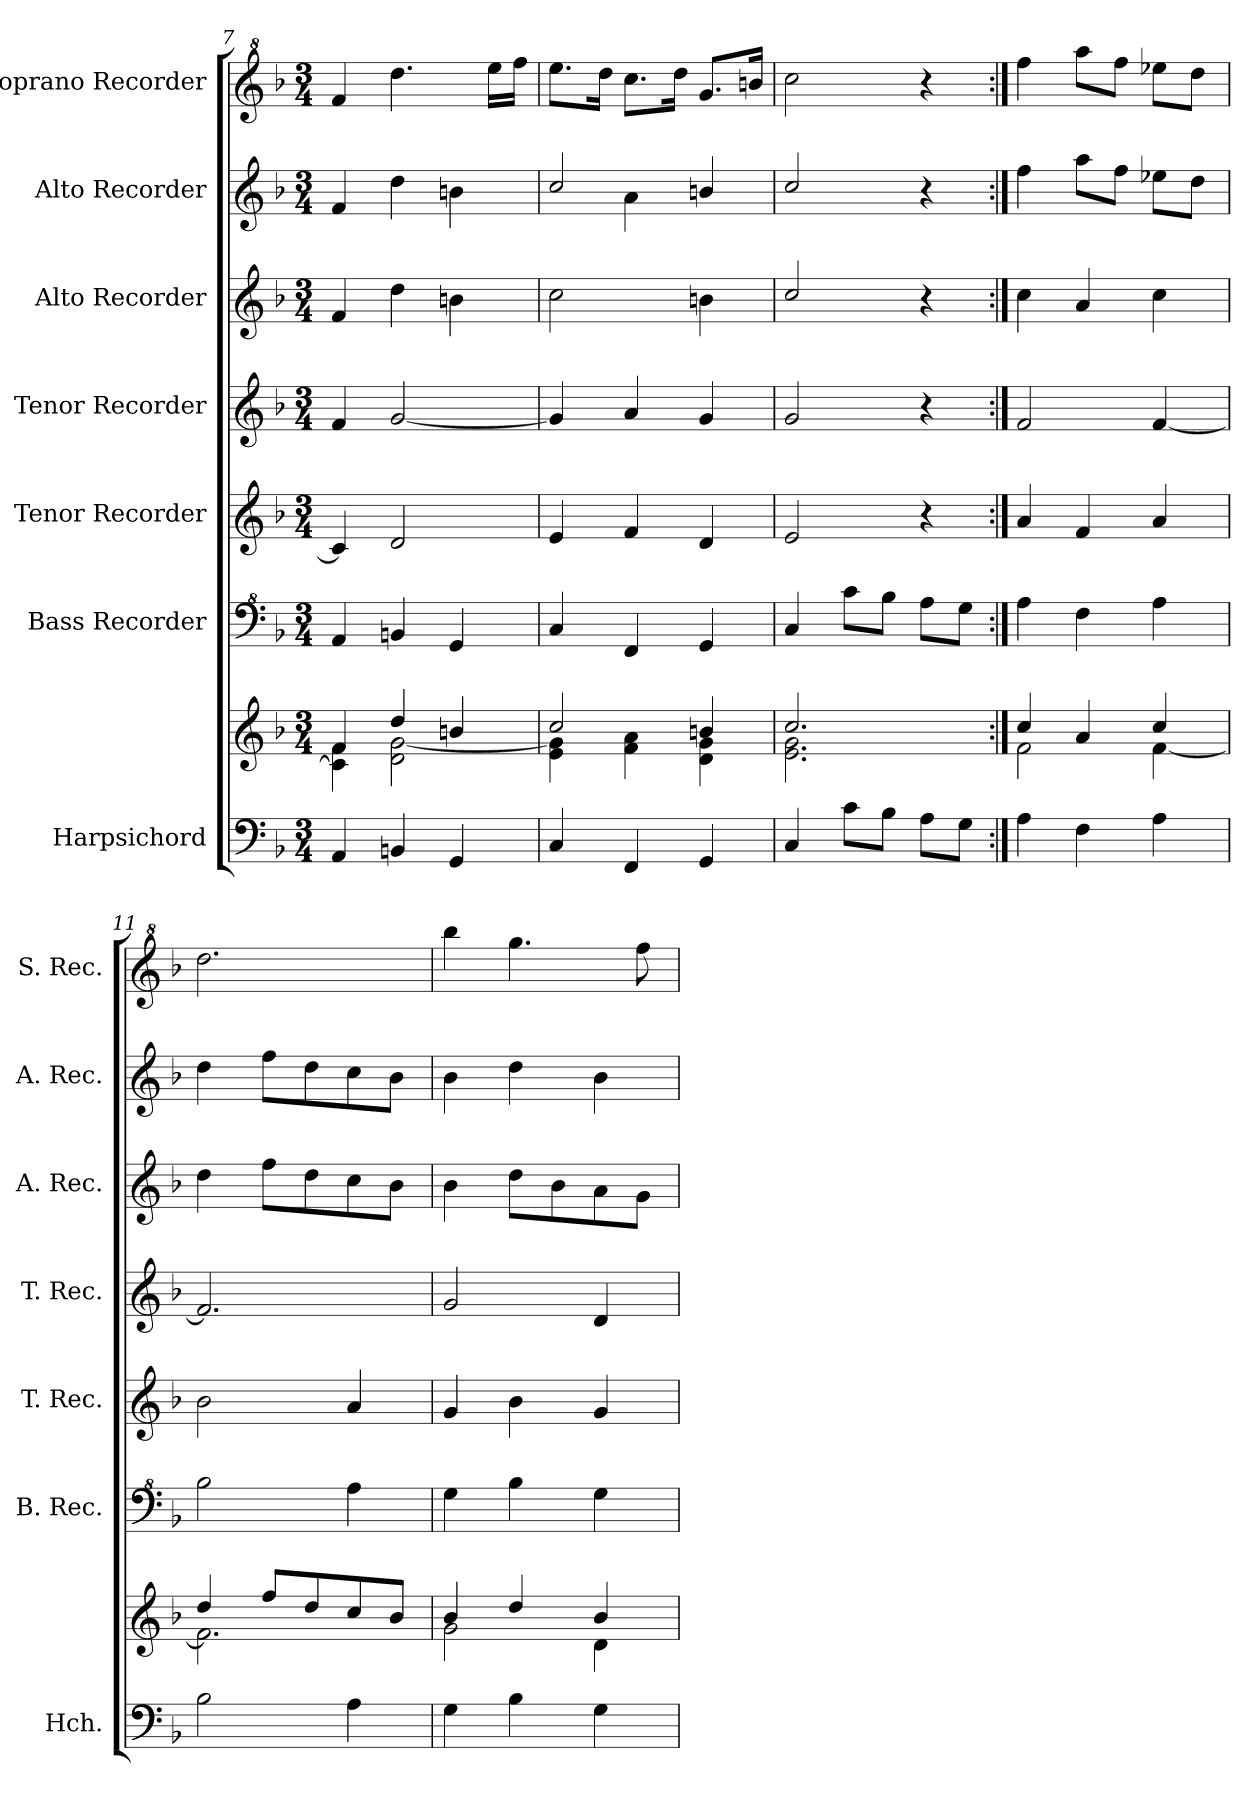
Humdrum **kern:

**kern	**kern	**kern	**kern	**kern	**kern	**kern	**kern
*part7	*part7	*part6	*part5	*part4	*part3	*part2	*part1
*staff8	*staff7	*staff6	*staff5	*staff4	*staff3	*staff2	*staff1
*I"Harpsichord	*	*I"Bass Recorder	*I"Tenor Recorder	*I"Tenor Recorder	*I"Alto Recorder	*I"Alto Recorder	*I"Soprano Recorder
*I'Hch.	*	*I'B. Rec.	*I'T. Rec.	*I'T. Rec.	*I'A. Rec.	*I'A. Rec.	*I'S. Rec.
!!LO:PB:g=z
*clefF4	*clefG2	*clefF^4	*clefG2	*clefG2	*clefG2	*clefG2	*clefG^2
*k[b-]	*k[b-]	*k[b-]	*k[b-]	*k[b-]	*k[b-]	*k[b-]	*k[b-]
*M3/4	*M3/4	*M3/4	*M3/4	*M3/4	*M3/4	*M3/4	*M3/4
=7	=7	=7	=7	=7	=7	=7	=7
*	*^	*	*	*	*	*	*
4AA/	4f/	4c\] 4f\	4A/	4c/]	4f/	4f/	4f/	4ff/
4BBn/	4dd/	2d\ [2g\	4Bn/	2d/	[2g/	4dd\	4dd\	4.ddd\
4GG/	4bn/	.	4G/	.	.	4bn\	4bn\	.
.	.	.	.	.	.	.	.	16eee\LL
.	.	.	.	.	.	.	.	16fff\JJ
=8	=8	=8	=8	=8	=8	=8	=8	=8
*	*	*	*	*	*	*	*^	*
4C/	2cc/	4e\ 4g\]	4c/	4e/	4g/]	2cc\	2cc/	4ryy	8.eee\L
.	.	.	.	.	.	.	.	.	16ddd\Jk
4FF/	.	4f\ 4a\	4F/	4f/	4a/	.	.	4a\	8.ccc\L
.	.	.	.	.	.	.	.	.	16ddd\Jk
4GG/	4bn/	4d\ 4g\	4G/	4d/	4g/	4bn\	4bn/	4ryy	8.gg/L
.	.	.	.	.	.	.	.	.	16bbn/Jk
*	*	*	*	*	*	*	*v	*v	*
=9	=9	=9	=9	=9	=9	=9	=9	=9
4C/	2.cc/	2.e\ 2.g\	4c/	2e/	2g/	2cc/	2cc/	2ccc\
8c\L	.	.	8cc\L	.	.	.	.	.
8B-i\J	.	.	8b-i\J	.	.	.	.	.
8A\L	.	.	8a\L	4r	4r	4r	4r	4r
8G\J	.	.	8g\J	.	.	.	.	.
=10:|!	=10:|!	=10:|!	=10:|!	=10:|!	=10:|!	=10:|!	=10:|!	=10:|!
4A\	4cc/	2f\	4a\	4a/	2f/	4cc\	4ff\	4fff\
4F\	4a/	.	4f\	4f/	.	4a/	8aa\L	8aaa\L
.	.	.	.	.	.	.	8ff\J	8fff\J
4A\	4cc/	[4f\	4a\	4a/	[4f/	4cc\	8ee-X\L	8eee-X\L
.	.	.	.	.	.	.	8dd\J	8ddd\J
=11	=11	=11	=11	=11	=11	=11	=11	=11
2B-\	4dd/	2.f\]	2b-\	2b-\	2.f/]	4dd\	4dd\	2.ddd\
.	8ff/L	.	.	.	.	8ff\L	8ff\L	.
.	8dd/	.	.	.	.	8dd\	8dd\	.
4A\	8cc/	.	4a\	4a/	.	8cc\	8cc\	.
.	8b-/J	.	.	.	.	8b-\J	8b-\J	.
=12	=12	=12	=12	=12	=12	=12	=12	=12
4G\	4b-/	2g\	4g\	4g/	2g/	4b-\	4b-\	4bbb-\
4B-\	4dd/	.	4b-\	4b-\	.	8dd\L	4dd\	4.ggg\
.	.	.	.	.	.	8b-\	.	.
4G\	4b-/	4d\	4g\	4g/	4d/	8a\	4b-\	.
.	.	.	.	.	.	8g\J	.	8fff\
*	*v	*v	*	*	*	*	*	*
=	=	=	=	=	=	=	=
*-	*-	*-	*-	*-	*-	*-	*-
